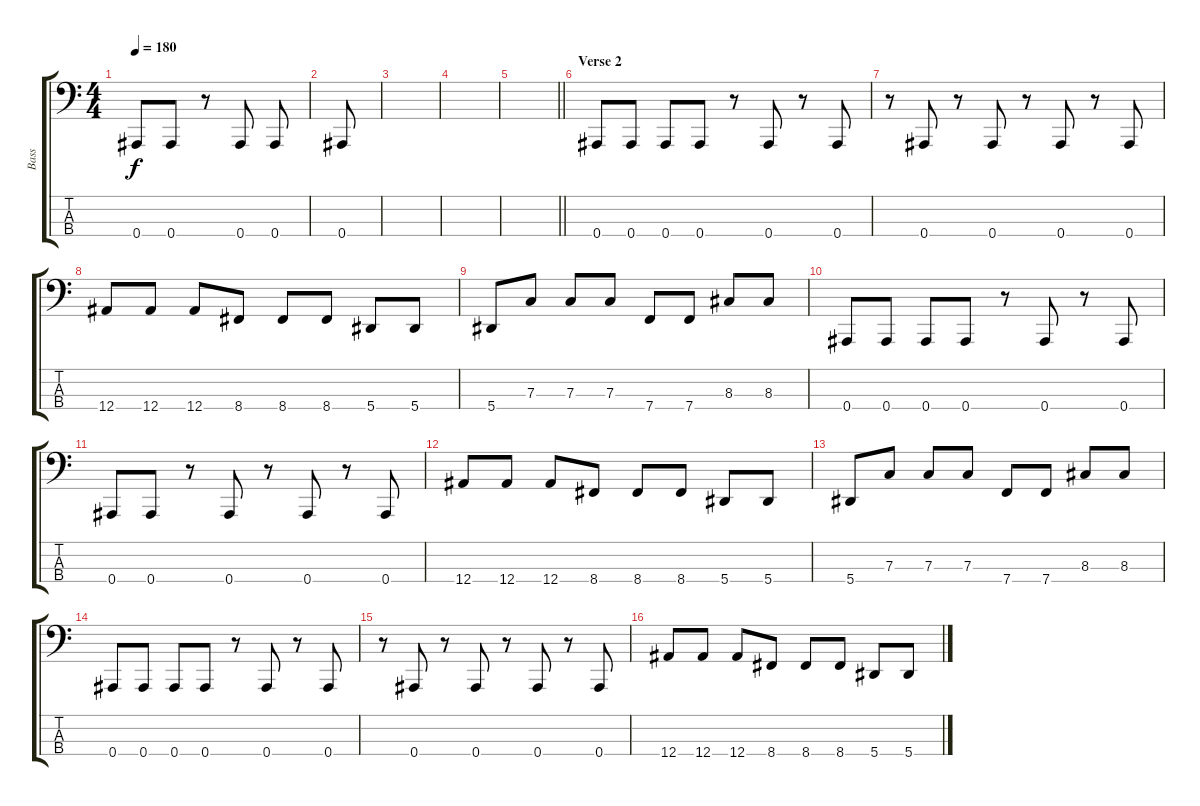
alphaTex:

\track ("Bass" "Bass") {instrument electricbasspick}
\staff {score tabs}
\tuning (Eb2 Bb1 F1 Bb0) {hide}
\ts (4 4)
\tempo 180
\clef f4
\ks c
0.4.8{dy f} 0.4.8 r.8 0.4.8 0.4.8 |
0.4.8 |
|
|
\barLineRight lightlight
|
\section ("" "Verse 2")
0.4.8 0.4.8 0.4.8 0.4.8 r.8 0.4.8 r.8 0.4.8 |
r.8 0.4.8 r.8 0.4.8 r.8 0.4.8 r.8 0.4.8 |
12.4.8 12.4.8 12.4.8 8.4.8 8.4.8 8.4.8 5.4.8 5.4.8 |
5.4.8 7.3.8 7.3.8 7.3.8 7.4.8 7.4.8 8.3.8 8.3.8 |
0.4.8 0.4.8 0.4.8 0.4.8 r.8 0.4.8 r.8 0.4.8 |
0.4.8 0.4.8 r.8 0.4.8 r.8 0.4.8 r.8 0.4.8 |
12.4.8 12.4.8 12.4.8 8.4.8 8.4.8 8.4.8 5.4.8 5.4.8 |
5.4.8 7.3.8 7.3.8 7.3.8 7.4.8 7.4.8 8.3.8 8.3.8 |
0.4.8 0.4.8 0.4.8 0.4.8 r.8 0.4.8 r.8 0.4.8 |
r.8 0.4.8 r.8 0.4.8 r.8 0.4.8 r.8 0.4.8 |
12.4.8 12.4.8 12.4.8 8.4.8 8.4.8 8.4.8 5.4.8 5.4.8
